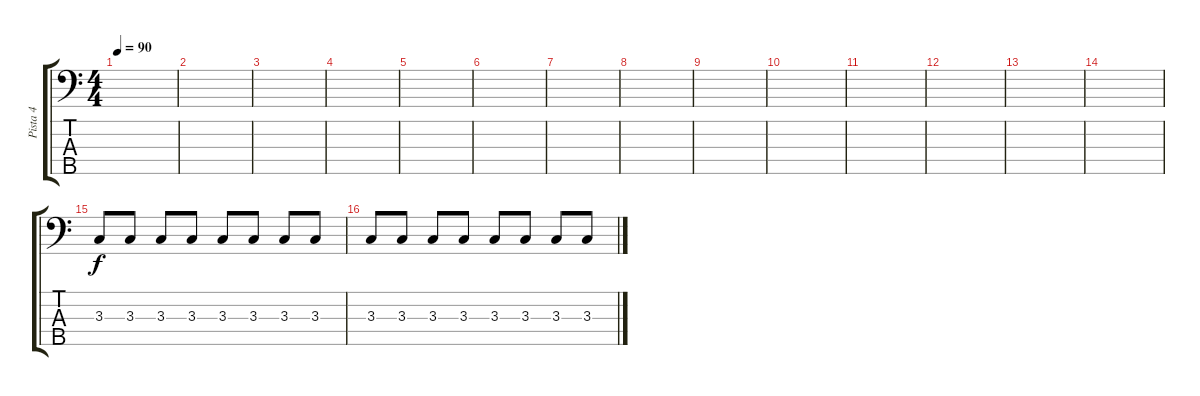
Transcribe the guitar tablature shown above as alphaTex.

\track ("Pista 4" "Pista 4") {instrument electricbasspick}
\staff {score tabs}
\tuning (G2 D2 A1 E1 B0) {hide}
\ts (4 4)
\tempo 90
\clef f4
\ks c
|
|
|
|
|
|
|
|
|
|
|
|
|
|
3.3.8 3.3.8 3.3.8 3.3.8 3.3.8 3.3.8 3.3.8 3.3.8 |
3.3.8 3.3.8 3.3.8 3.3.8 3.3.8 3.3.8 3.3.8 3.3.8
